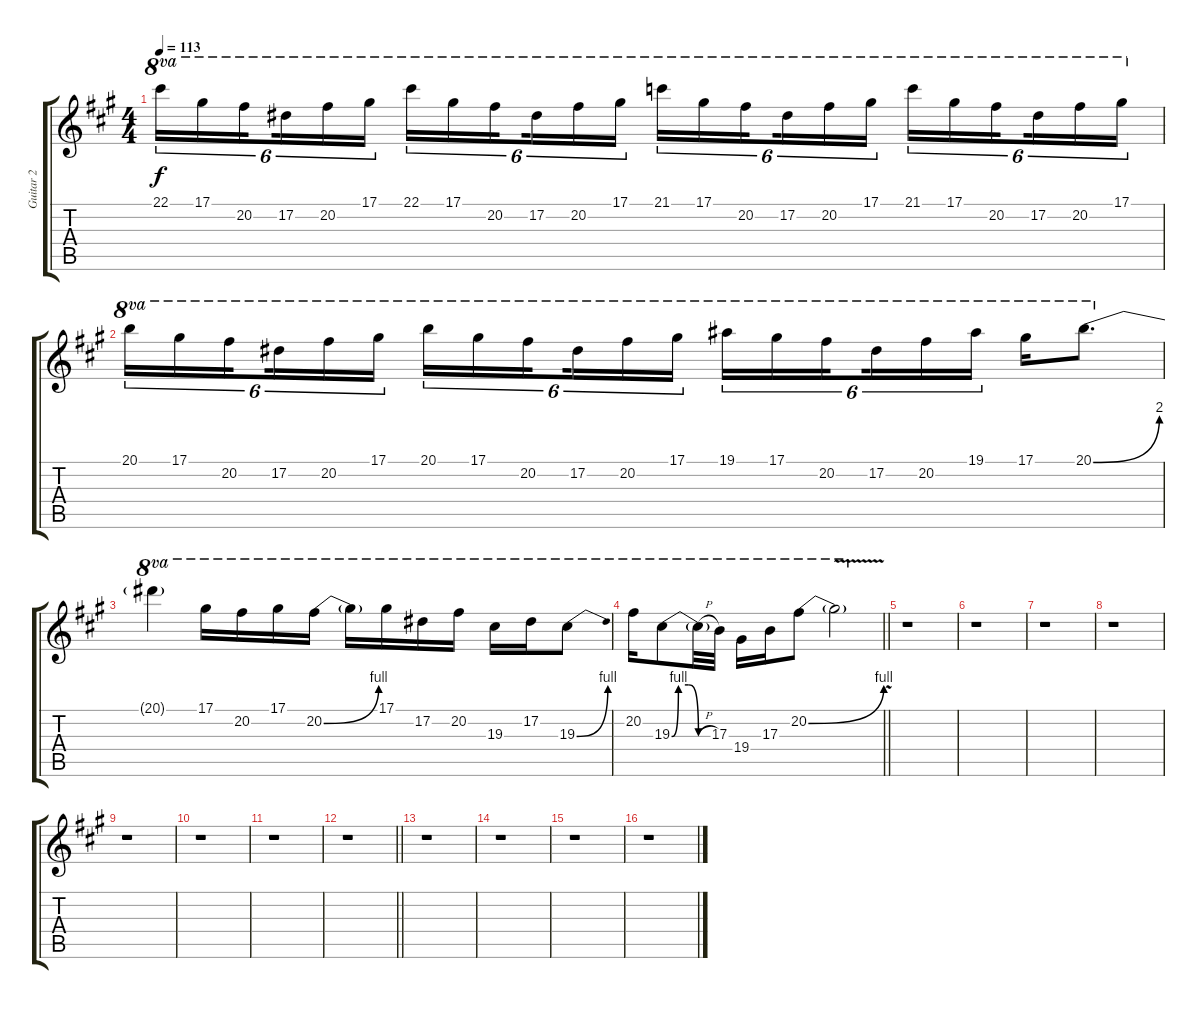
\track ("Guitar 2" "Guitar 2") {instrument overdrivenguitar}
\staff {score tabs}
\tuning (Eb4 Bb3 Gb3 Db3 Ab2 Eb2) {hide}
\ts (4 4)
\tempo 113
\clef g2
\ks a
22.1.16{tu (6 4) ot 8va dy f} 17.1.16{tu (6 4) ot 8va} 20.2.16{tu (6 4) ot 8va beam splitsecondary} 17.2.16{tu (6 4) ot 8va} 20.2.16{tu (6 4) ot 8va} 17.1.16{tu (6 4) ot 8va} 22.1.16{tu (6 4) ot 8va} 17.1.16{tu (6 4) ot 8va} 20.2.16{tu (6 4) ot 8va beam splitsecondary} 17.2.16{tu (6 4) ot 8va} 20.2.16{tu (6 4) ot 8va} 17.1.16{tu (6 4) ot 8va} 21.1.16{tu (6 4) ot 8va} 17.1.16{tu (6 4) ot 8va} 20.2.16{tu (6 4) ot 8va beam splitsecondary} 17.2.16{tu (6 4) ot 8va} 20.2.16{tu (6 4) ot 8va} 17.1.16{tu (6 4) ot 8va} 21.1.16{tu (6 4) ot 8va} 17.1.16{tu (6 4) ot 8va} 20.2.16{tu (6 4) ot 8va beam splitsecondary} 17.2.16{tu (6 4) ot 8va} 20.2.16{tu (6 4) ot 8va} 17.1.16{tu (6 4) ot 8va} |
20.1.16{tu (6 4) ot 8va} 17.1.16{tu (6 4) ot 8va} 20.2.16{tu (6 4) ot 8va beam splitsecondary} 17.2.16{tu (6 4) ot 8va} 20.2.16{tu (6 4) ot 8va} 17.1.16{tu (6 4) ot 8va} 20.1.16{tu (6 4) ot 8va} 17.1.16{tu (6 4) ot 8va} 20.2.16{tu (6 4) ot 8va beam splitsecondary} 17.2.16{tu (6 4) ot 8va} 20.2.16{tu (6 4) ot 8va} 17.1.16{tu (6 4) ot 8va} 19.1.16{tu (6 4) ot 8va} 17.1.16{tu (6 4) ot 8va} 20.2.16{tu (6 4) ot 8va beam splitsecondary} 17.2.16{tu (6 4) ot 8va} 20.2.16{tu (6 4) ot 8va} 19.1.16{tu (6 4) ot 8va} 17.1.16{ot 8va} 20.1{be (bend 0 0 60 8)}.8{d ot 8va} |
20.1{t}.4{ot 8va} 17.1.16{ot 8va} 20.2.16{ot 8va} 17.1.16{ot 8va} 20.2{be (bend 0 0 60 4)}.16{ot 8va} 20.2{t}.16{ot 8va} 17.1.16{ot 8va} 17.2.16{ot 8va} 20.2.16{ot 8va} 19.3.16{ot 8va} 17.2.16{ot 8va} 19.3{be (bend 0 0 60 4)}.8{ot 8va} |
\barLineRight lightlight
20.2.16{ot 8va} 19.3{be (custom 0 0 10 4 25 4 40 0 60 0)}.8{ot 8va} 19.3{h t}.32{ot 8va} 17.3.32{ot 8va} 19.4.16{ot 8va} 17.3.16{ot 8va} 20.2{be (bend 0 0 60 4)}.8{ot 8va} 20.2{v t}.2{ot 8va} |
r.1 |
r.1 |
r.1 |
r.1 |
r.1 |
r.1 |
r.1 |
\barLineRight lightlight
r.1 |
\section ("" " ")
r.1 |
r.1 |
r.1 |
r.1
